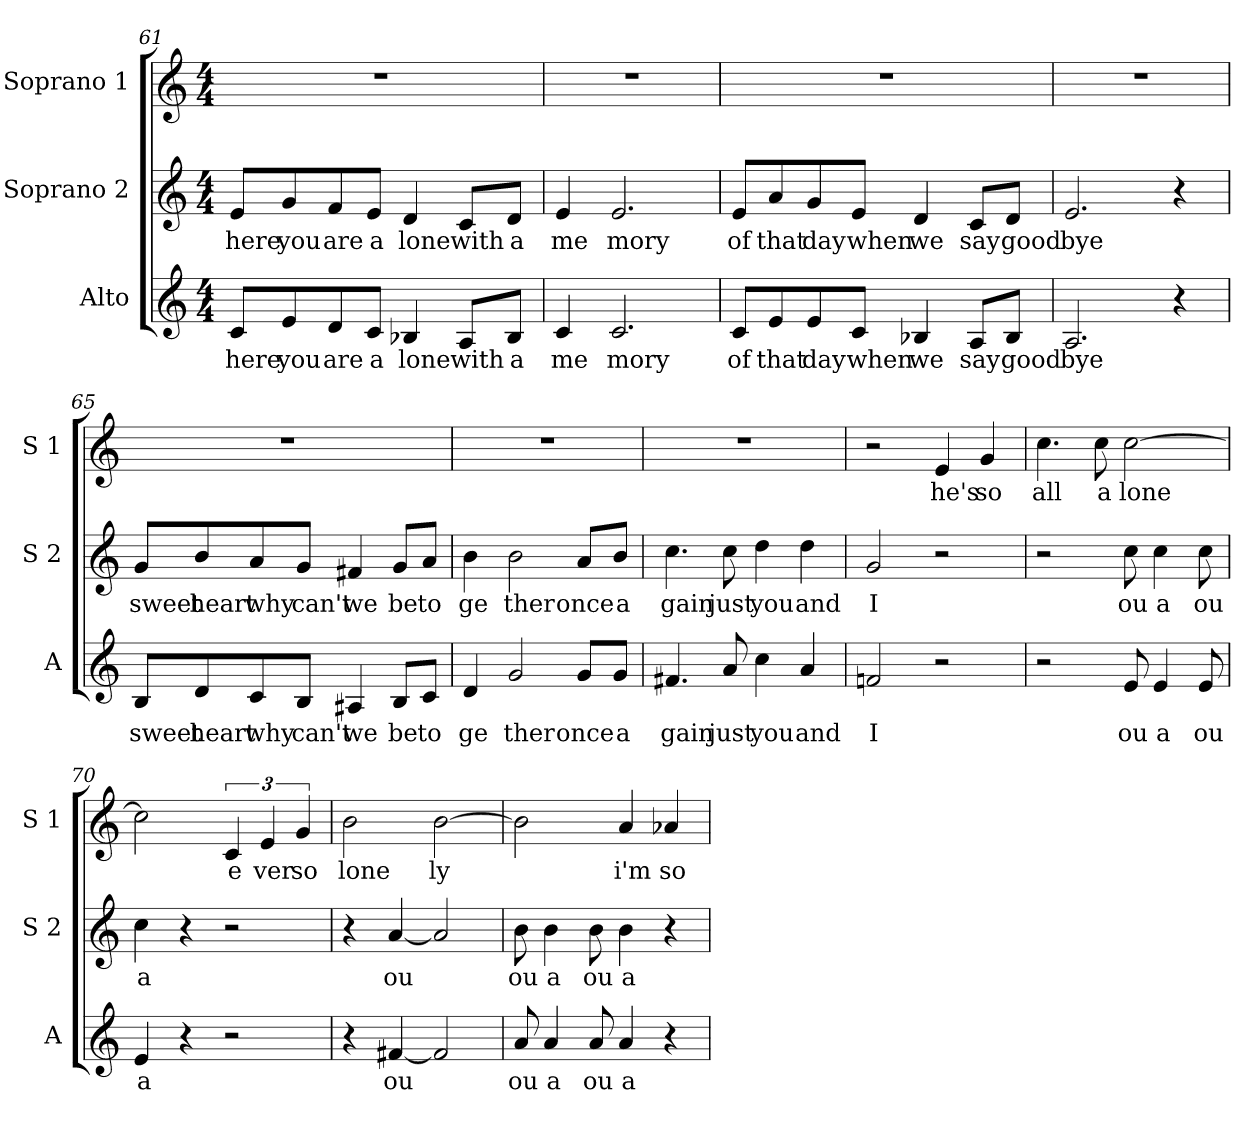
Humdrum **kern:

**kern	**text	**kern	**text	**kern	**text
*part3	*part3	*part2	*part2	*part1	*part1
*staff3	*staff3	*staff2	*staff2	*staff1	*staff1
*I"Alto	*	*I"Soprano 2	*	*I"Soprano 1	*
*I'A	*	*I'S 2	*	*I'S 1	*
*clefG2	*	*clefG2	*	*clefG2	*
*k[]	*	*k[]	*	*k[]	*
*C:	*	*C:	*	*C:	*
*M4/4	*	*M4/4	*	*M4/4	*
=61	=61	=61	=61	=61	=61
!	!LO:LY:b	!	!	!	!
!	!	!	!LO:LY:b	!	!
8c/L	here	8e/L	here	1r	.
!	!LO:LY:b	!	!	!	!
!	!	!	!LO:LY:b	!	!
8e/	you	8g/	you	.	.
!	!LO:LY:b	!	!	!	!
!	!	!	!LO:LY:b	!	!
8d/	are	8f/	are	.	.
!	!LO:LY:b	!	!	!	!
!	!	!	!LO:LY:b	!	!
8c/J	a	8e/J	a	.	.
!	!LO:LY:b	!	!	!	!
!	!	!	!LO:LY:b	!	!
4B-X/	lone	4d/	lone	.	.
!	!LO:LY:b	!	!	!	!
!	!	!	!LO:LY:b	!	!
8A/L	with	8c/L	with	.	.
!	!LO:LY:b	!	!	!	!
!	!	!	!LO:LY:b	!	!
8B-/J	a	8d/J	a	.	.
!!LO:LB:g=z
=62	=62	=62	=62	=62	=62
!	!LO:LY:b	!	!	!	!
!	!	!	!LO:LY:b	!	!
4c/	me	4e/	me	1r	.
!	!LO:LY:b	!	!	!	!
!	!	!	!LO:LY:b	!	!
2.c/	mory	2.e/	mory	.	.
=63	=63	=63	=63	=63	=63
!	!LO:LY:b	!	!	!	!
!	!	!	!LO:LY:b	!	!
8c/L	of	8e/L	of	1r	.
!	!LO:LY:b	!	!	!	!
!	!	!	!LO:LY:b	!	!
8e/	that	8a/	that	.	.
!	!LO:LY:b	!	!	!	!
!	!	!	!LO:LY:b	!	!
8e/	day	8g/	day	.	.
!	!LO:LY:b	!	!	!	!
!	!	!	!LO:LY:b	!	!
8c/J	when	8e/J	when	.	.
!	!LO:LY:b	!	!	!	!
!	!	!	!LO:LY:b	!	!
4B-X/	we	4d/	we	.	.
!	!LO:LY:b	!	!	!	!
!	!	!	!LO:LY:b	!	!
8A/L	say	8c/L	say	.	.
!	!LO:LY:b	!	!	!	!
!	!	!	!LO:LY:b	!	!
8B-/J	good	8d/J	good	.	.
=64	=64	=64	=64	=64	=64
!	!LO:LY:b	!	!	!	!
!	!	!	!LO:LY:b	!	!
2.A/	bye	2.e/	bye	1r	.
4r	.	4r	.	.	.
=65	=65	=65	=65	=65	=65
!	!LO:LY:b	!	!	!	!
!	!	!	!LO:LY:b	!	!
8B/L	sweet	8g/L	sweet	1r	.
!	!LO:LY:b	!	!	!	!
!	!	!	!LO:LY:b	!	!
8d/	heart	8b/	heart	.	.
!	!LO:LY:b	!	!	!	!
!	!	!	!LO:LY:b	!	!
8c/	why	8a/	why	.	.
!	!LO:LY:b	!	!	!	!
!	!	!	!LO:LY:b	!	!
8B/J	can't	8g/J	can't	.	.
!	!LO:LY:b	!	!	!	!
!	!	!	!LO:LY:b	!	!
4A#X/	we	4f#X/	we	.	.
!	!LO:LY:b	!	!	!	!
!	!	!	!LO:LY:b	!	!
8B/L	be	8g/L	be	.	.
!	!LO:LY:b	!	!	!	!
!	!	!	!LO:LY:b	!	!
8c/J	to	8a/J	to	.	.
!!LO:LB:g=z
=66	=66	=66	=66	=66	=66
!	!LO:LY:b	!	!	!	!
!	!	!	!LO:LY:b	!	!
4d/	ge	4b\	ge	1r	.
!	!LO:LY:b	!	!	!	!
!	!	!	!LO:LY:b	!	!
2g/	ther	2b\	ther	.	.
!	!LO:LY:b	!	!	!	!
!	!	!	!LO:LY:b	!	!
8g/L	once	8a/L	once	.	.
!	!LO:LY:b	!	!	!	!
!	!	!	!LO:LY:b	!	!
8g/J	a	8b/J	a	.	.
=67	=67	=67	=67	=67	=67
!	!LO:LY:b	!	!	!	!
!	!	!	!LO:LY:b	!	!
4.f#X/	gain	4.cc\	gain	1r	.
!	!LO:LY:b	!	!	!	!
!	!	!	!LO:LY:b	!	!
8a/	just	8cc\	just	.	.
!	!LO:LY:b	!	!	!	!
!	!	!	!LO:LY:b	!	!
4cc\	you	4dd\	you	.	.
!	!LO:LY:b	!	!	!	!
!	!	!	!LO:LY:b	!	!
4a/	and	4dd\	and	.	.
=68	=68	=68	=68	=68	=68
!	!LO:LY:b	!	!	!	!
!	!	!	!LO:LY:b	!	!
2fn/	I	2g/	I	2r	.
!	!	!	!	!	!LO:LY:b
2r	.	2r	.	4e/	he's
!	!	!	!	!	!LO:LY:b
.	.	.	.	4g/	so
=69	=69	=69	=69	=69	=69
!	!	!	!	!	!LO:LY:b
2r	.	2r	.	4.cc\	all
!	!	!	!	!	!LO:LY:b
.	.	.	.	8cc\	a
!	!LO:LY:b	!	!	!	!
!	!	!	!LO:LY:b	!	!
!	!	!	!	!	!LO:LY:b
8e/	ou	8cc\	ou	[2cc\	lone
!	!LO:LY:b	!	!	!	!
!	!	!	!LO:LY:b	!	!
4e/	a	4cc\	a	.	.
!	!LO:LY:b	!	!	!	!
!	!	!	!LO:LY:b	!	!
8e/	ou	8cc\	ou	.	.
=70	=70	=70	=70	=70	=70
!	!LO:LY:b	!	!	!	!
!	!	!	!LO:LY:b	!	!
4e/	a	4cc\	a	2cc\]	.
4r	.	4r	.	.	.
!	!	!	!	!	!LO:LY:b
2r	.	2r	.	6c/	e
!	!	!	!	!	!LO:LY:b
.	.	.	.	6e/	ver
!	!	!	!	!	!LO:LY:b
.	.	.	.	6g/	so
!!LO:LB:g=z
=71	=71	=71	=71	=71	=71
!	!	!	!	!	!LO:LY:b
4r	.	4r	.	2b\	lone
!	!LO:LY:b	!	!	!	!
!	!	!	!LO:LY:b	!	!
[4f#X/	ou	[4a/	ou	.	.
!	!	!	!	!	!LO:LY:b
2f#/]	.	2a/]	.	[2b\	ly
=72	=72	=72	=72	=72	=72
!	!LO:LY:b	!	!	!	!
!	!	!	!LO:LY:b	!	!
8a/	ou	8b\	ou	2b\]	.
!	!LO:LY:b	!	!	!	!
!	!	!	!LO:LY:b	!	!
4a/	a	4b\	a	.	.
!	!LO:LY:b	!	!	!	!
!	!	!	!LO:LY:b	!	!
8a/	ou	8b\	ou	.	.
!	!LO:LY:b	!	!	!	!
!	!	!	!LO:LY:b	!	!
!	!	!	!	!	!LO:LY:b
4a/	a	4b\	a	4a/	i'm
!	!	!	!	!	!LO:LY:b
4r	.	4r	.	4a-X/	so
=	=	=	=	=	=
*-	*-	*-	*-	*-	*-
